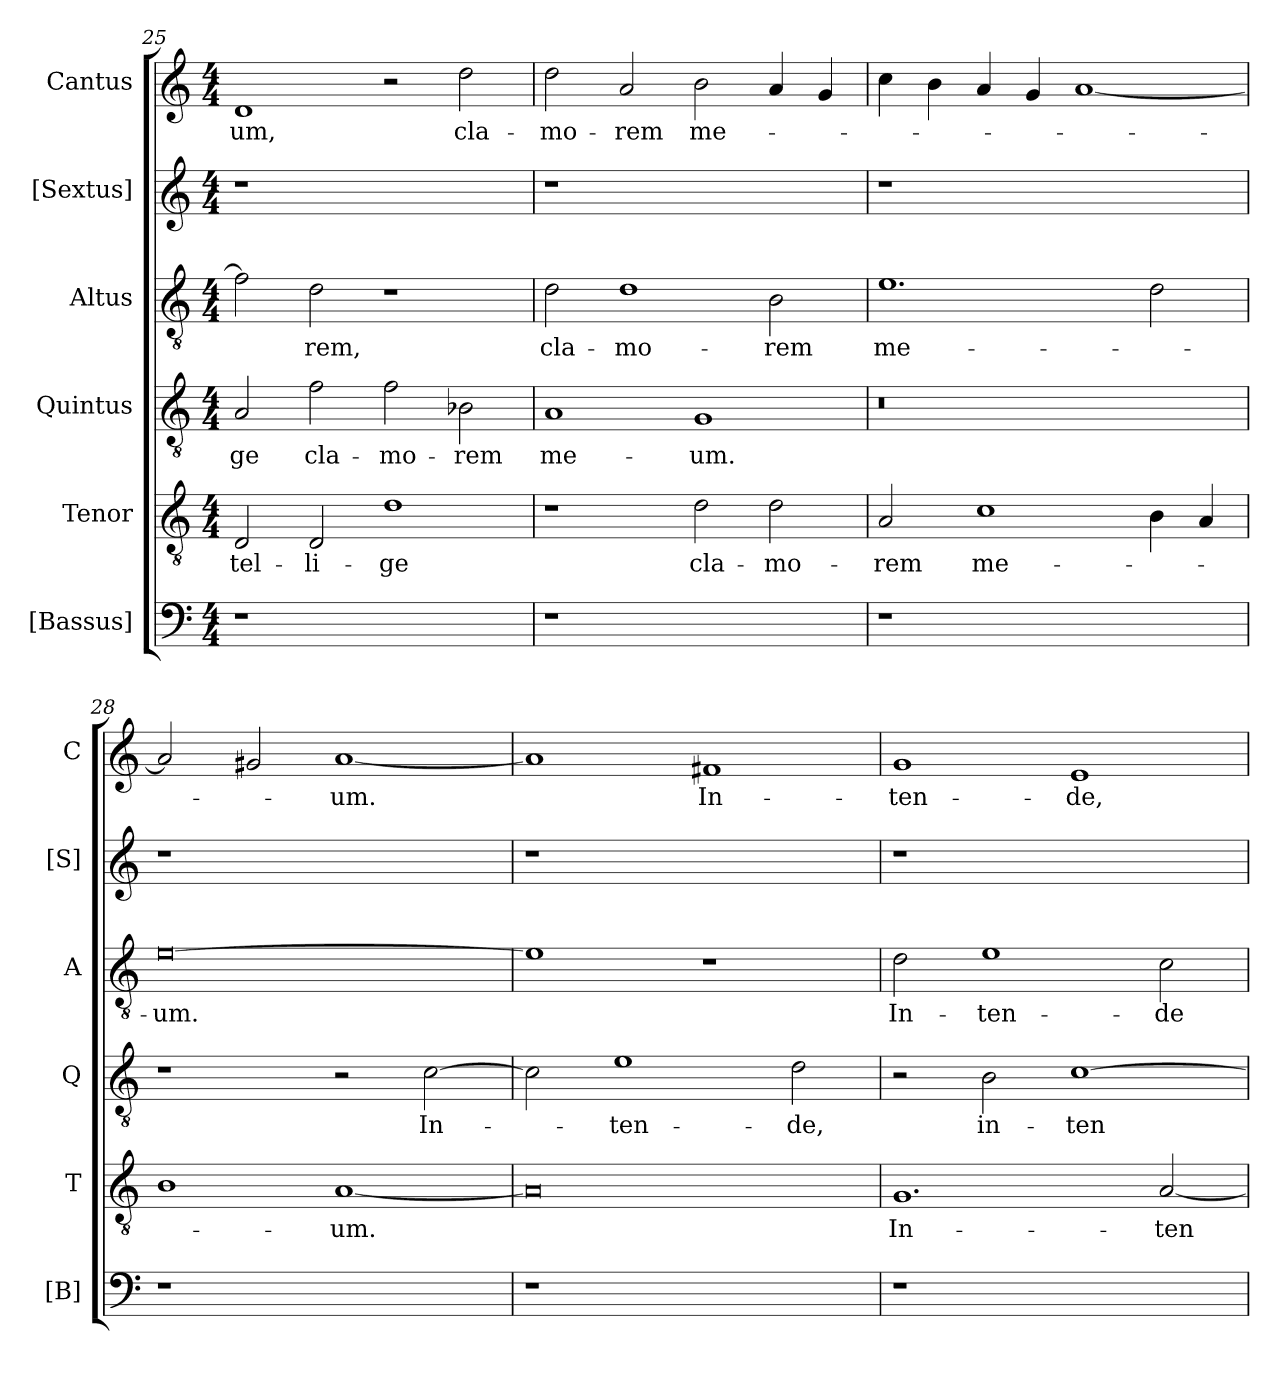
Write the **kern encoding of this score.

**kern	**kern	**text	**kern	**text	**kern	**text	**kern	**kern	**text
*part6	*part5	*part5	*part4	*part4	*part3	*part3	*part2	*part1	*part1
*staff6	*staff5	*staff5	*staff4	*staff4	*staff3	*staff3	*staff2	*staff1	*staff1
*I"[Bassus]	*I"Tenor	*	*I"Quintus	*	*I"Altus	*	*I"[Sextus]	*I"Cantus	*
*I'[B]	*I'T	*	*I'Q	*	*I'A	*	*I'[S]	*I'C	*
*clefF4	*clefGv2	*	*clefGv2	*	*clefGv2	*	*clefG2	*clefG2	*
*k[]	*k[]	*	*k[]	*	*k[]	*	*k[]	*k[]	*
*C:	*C:	*	*C:	*	*C:	*	*C:	*C:	*
*M4/4	*M4/4	*	*M4/4	*	*M4/4	*	*M4/4	*M4/4	*
=25	=25	=25	=25	=25	=25	=25	=25	=25	=25
1r	2D/	-tel-	2A/	-ge	2f\]	.	1r	1d/	-um,
.	2D/	-li-	2f\	cla-	2d\	-rem,	.	.	.
1ryy	1d\	-ge	2f\	-mo-	1r	.	1ryy	2r	.
.	.	.	2B-X\	-rem	.	.	.	2dd\	cla-
=26	=26	=26	=26	=26	=26	=26	=26	=26	=26
1r	1r	.	1A/	me-	2d\	cla-	1r	2dd\	-mo-
.	.	.	.	.	1d\	-mo-	.	2a/	-rem
1ryy	2d\	cla-	1G/	-um.	.	.	1ryy	2b\	me-
.	2d\	-mo-	.	.	2B\	-rem	.	4a/	.
.	.	.	.	.	.	.	.	4g/	.
=27	=27	=27	=27	=27	=27	=27	=27	=27	=27
!	!	!	!LO:N:vis=0	!	!	!	!	!	!
1r	2A/	-rem	1r	.	1.e\	me-	1r	4cc\	.
.	.	.	.	.	.	.	.	4b\	.
.	1c\	me-	.	.	.	.	.	4a/	.
.	.	.	.	.	.	.	.	4g/	.
1ryy	.	.	1ryy	.	.	.	1ryy	[1a/	.
.	4B\	.	.	.	2d\	.	.	.	.
.	4A/	.	.	.	.	.	.	.	.
=28	=28	=28	=28	=28	=28	=28	=28	=28	=28
1r	1B\	.	1r	.	[0e\	-um.	1r	2a/]	.
.	.	.	.	.	.	.	.	2g#X/	.
1ryy	[1A/	-um.	2r	.	.	.	1ryy	[1a/	-um.
.	.	.	[2c\	In-	.	.	.	.	.
=29	=29	=29	=29	=29	=29	=29	=29	=29	=29
1r	0A/]	.	2c\]	.	1e\]	.	1r	1a/]	.
.	.	.	1e\	-ten-	.	.	.	.	.
1ryy	.	.	.	.	1r	.	1ryy	1f#X/	In-
.	.	.	2d\	-de,	.	.	.	.	.
=30	=30	=30	=30	=30	=30	=30	=30	=30	=30
1r	1.G/	In-	2r	.	2d\	In-	1r	1g/	-ten-
.	.	.	2B\	in-	1e\	-ten-	.	.	.
1ryy	.	.	[1c\	-ten-	.	.	1ryy	1e/	-de,
.	[2A/	-ten-	.	.	2c\	-de	.	.	.
=	=	=	=	=	=	=	=	=	=
*-	*-	*-	*-	*-	*-	*-	*-	*-	*-
